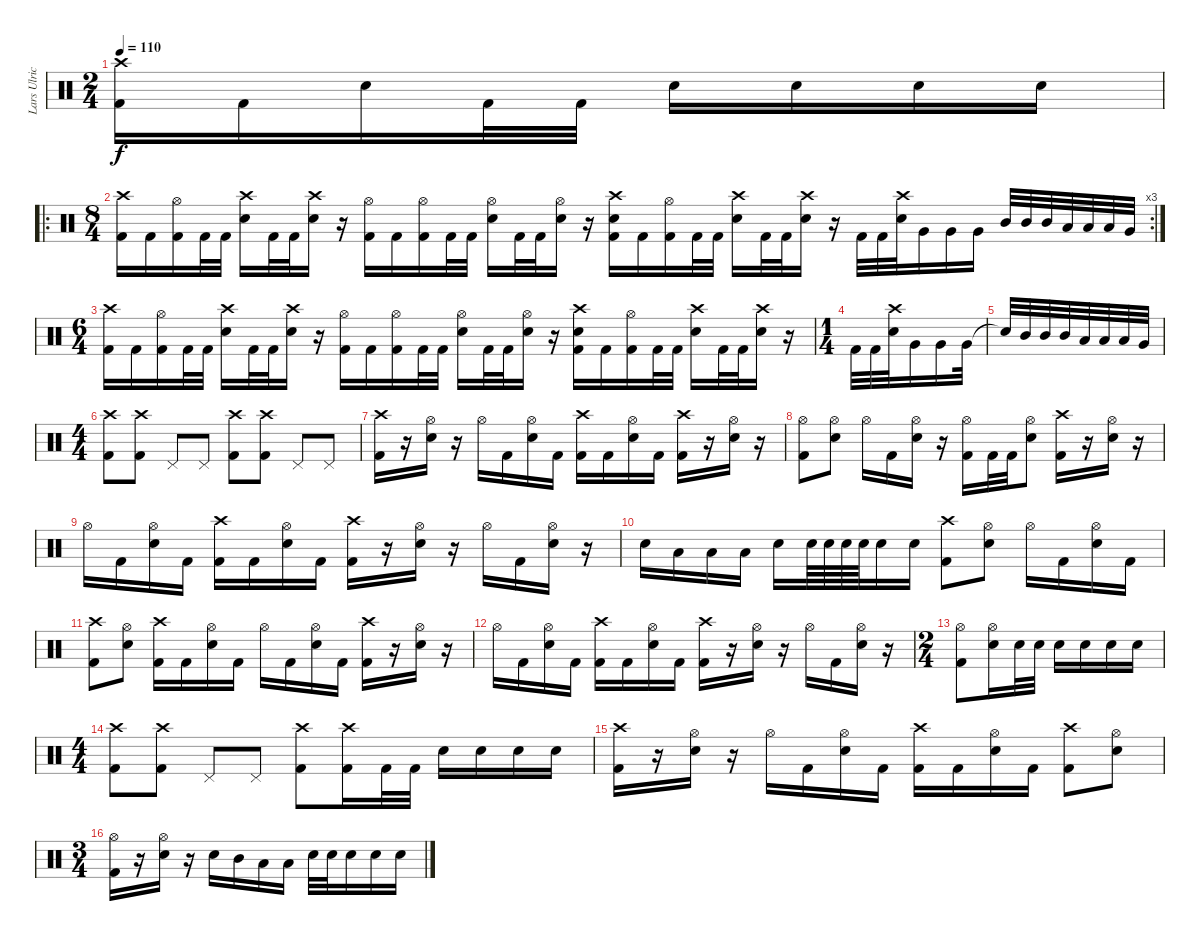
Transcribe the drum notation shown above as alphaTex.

\track ("Lars Ulrich" "Lars Ulric") {instrument percussion}
\staff {score}
\articulation defaults
\ts (2 4)
\tempo 110
\clef neutral
\ks c
("Crash high (hit)" "Kick (hit) 2").16{dy f} "Kick (hit) 2".16 "Snare (hit) 2".16 "Kick (hit) 2".32 "Kick (hit) 2".32 "Snare (hit) 2".16 "Snare (hit) 2".16 "Snare (hit) 2".16 "Snare (hit) 2".16 |
\ro
\rc 3
\ts (8 4)
("Crash high (hit)" "Kick (hit) 2").16 "Kick (hit) 2".16 ("Hi-Hat (open)" "Kick (hit) 2").16 "Kick (hit) 2".32 "Kick (hit) 2".32 ("Crash high (hit)" "Snare (hit) 2").16 "Kick (hit) 2".32 "Kick (hit) 2".32 ("Crash high (hit)" "Snare (hit) 2").16 r.16 ("Hi-Hat (open)" "Kick (hit) 2").16 "Kick (hit) 2".16 ("Hi-Hat (open)" "Kick (hit) 2").16 "Kick (hit) 2".32 "Kick (hit) 2".32 ("Hi-Hat (open)" "Snare (hit) 2").16 "Kick (hit) 2".32 "Kick (hit) 2".32 ("Hi-Hat (open)" "Snare (hit) 2").16 r.16 ("Crash high (hit)" "Snare (hit) 2" "Kick (hit) 2").16 "Kick (hit) 2".16 ("Hi-Hat (open)" "Kick (hit) 2").16 "Kick (hit) 2".32 "Kick (hit) 2".32 ("Crash high (hit)" "Snare (hit) 2").16 "Kick (hit) 2".32 "Kick (hit) 2".32 ("Crash high (hit)" "Snare (hit) 2").16 r.16 "Kick (hit) 2".32 "Kick (hit) 2".32 ("Crash high (hit)" "Snare (hit) 2").32 "Very Low Tom (hit)".16 "Very Low Tom (hit)".16 "Very Low Tom (hit)".16 "Mid Tom (hit)".32 "Mid Tom (hit)".32 "Mid Tom (hit)".32 "Low Tom (hit)".32 "Low Tom (hit)".32 "Low Tom (hit)".32 "Very Low Tom (hit)".32 |
\ts (6 4)
("Crash high (hit)" "Kick (hit) 2").16 "Kick (hit) 2".16 ("Hi-Hat (open)" "Kick (hit) 2").16 "Kick (hit) 2".32 "Kick (hit) 2".32 ("Crash high (hit)" "Snare (hit) 2").16 "Kick (hit) 2".32 "Kick (hit) 2".32 ("Crash high (hit)" "Snare (hit) 2").16 r.16 ("Hi-Hat (open)" "Kick (hit) 2").16 "Kick (hit) 2".16 ("Hi-Hat (open)" "Kick (hit) 2").16 "Kick (hit) 2".32 "Kick (hit) 2".32 ("Hi-Hat (open)" "Snare (hit) 2").16 "Kick (hit) 2".32 "Kick (hit) 2".32 ("Hi-Hat (open)" "Snare (hit) 2").16 r.16 ("Crash high (hit)" "Snare (hit) 2" "Kick (hit) 2").16 "Kick (hit) 2".16 ("Hi-Hat (open)" "Kick (hit) 2").16 "Kick (hit) 2".32 "Kick (hit) 2".32 ("Crash high (hit)" "Snare (hit) 2").16 "Kick (hit) 2".32 "Kick (hit) 2".32 ("Crash high (hit)" "Snare (hit) 2").16 r.16 |
\ts (1 4)
"Kick (hit) 2".32 "Kick (hit) 2".32 ("Crash high (hit)" "Snare (hit) 2").32 "Very Low Tom (hit)".16 "Very Low Tom (hit)".16 "Very Low Tom (hit)".32 |
"Snare (hit)"{t}.32 "Mid Tom (hit)".32 "Mid Tom (hit)".32 "Mid Tom (hit)".32 "Low Tom (hit)".32 "Low Tom (hit)".32 "Low Tom (hit)".32 "Very Low Tom (hit)".32 |
\ts (4 4)
("Crash high (hit)" "Kick (hit) 2").8 ("Crash high (hit)" "Kick (hit) 2").8 "Pedal Hi-Hat (hit)".8 "Pedal Hi-Hat (hit)".8 ("Crash high (hit)" "Kick (hit) 2").8 ("Crash high (hit)" "Kick (hit) 2").8 "Pedal Hi-Hat (hit)".8 "Pedal Hi-Hat (hit)".8 |
("Crash high (hit)" "Kick (hit) 2").16 r.16 ("Hi-Hat (open)" "Snare (hit) 2").16 r.16 "Hi-Hat (open)".16 "Kick (hit) 2".16 ("Hi-Hat (open)" "Snare (hit) 2").16 "Kick (hit) 2".16 ("Crash high (hit)" "Kick (hit) 2").16 "Kick (hit) 2".16 ("Hi-Hat (open)" "Snare (hit) 2").16 "Kick (hit) 2".16 ("Crash high (hit)" "Kick (hit) 2").16 r.16 ("Hi-Hat (open)" "Snare (hit) 2").16 r.16 |
("Hi-Hat (open)" "Kick (hit) 2").8 ("Hi-Hat (open)" "Snare (hit) 2").8 "Hi-Hat (open)".16 "Kick (hit) 2".16 ("Hi-Hat (open)" "Snare (hit) 2").16 r.16 ("Hi-Hat (open)" "Kick (hit) 2").16 "Kick (hit) 2".32 "Kick (hit) 2".32 ("Hi-Hat (open)" "Snare (hit) 2").8 ("Crash high (hit)" "Kick (hit) 2").16 r.16 ("Hi-Hat (open)" "Snare (hit) 2").16 r.16 |
"Hi-Hat (open)".16 "Kick (hit) 2".16 ("Hi-Hat (open)" "Snare (hit) 2").16 "Kick (hit) 2".16 ("Crash high (hit)" "Kick (hit) 2").16 "Kick (hit) 2".16 ("Hi-Hat (open)" "Snare (hit) 2").16 "Kick (hit) 2".16 ("Crash high (hit)" "Kick (hit) 2").16 r.16 ("Hi-Hat (open)" "Snare (hit) 2").16 r.16 "Hi-Hat (open)".16 "Kick (hit) 2".16 ("Hi-Hat (open)" "Snare (hit) 2").16 r.16 |
"Snare (hit) 2".16 "Low Tom (hit)".16 "Low Tom (hit)".16 "Low Tom (hit)".16 "Snare (hit) 2".16 "Snare (hit) 2".64 "Snare (hit) 2".64 "Snare (hit) 2".64 "Snare (hit) 2".64 "Snare (hit) 2".16 "Snare (hit) 2".16 ("Crash high (hit)" "Kick (hit) 2").8 ("Hi-Hat (open)" "Snare (hit) 2").8 "Hi-Hat (open)".16 "Kick (hit) 2".16 ("Hi-Hat (open)" "Snare (hit) 2").16 "Kick (hit) 2".16 |
("Crash high (hit)" "Kick (hit) 2").8 ("Hi-Hat (open)" "Snare (hit) 2").8 ("Crash high (hit)" "Kick (hit) 2").16 "Kick (hit) 2".16 ("Hi-Hat (open)" "Snare (hit) 2").16 "Kick (hit) 2".16 "Hi-Hat (open)".16 "Kick (hit) 2".16 ("Hi-Hat (open)" "Snare (hit) 2").16 "Kick (hit) 2".16 ("Crash high (hit)" "Kick (hit) 2").16 r.16 ("Hi-Hat (open)" "Snare (hit) 2").16 r.16 |
"Hi-Hat (open)".16 "Kick (hit) 2".16 ("Hi-Hat (open)" "Snare (hit) 2").16 "Kick (hit) 2".16 ("Crash high (hit)" "Kick (hit) 2").16 "Kick (hit) 2".16 ("Hi-Hat (open)" "Snare (hit) 2").16 "Kick (hit) 2".16 ("Crash high (hit)" "Kick (hit) 2").16 r.16 ("Hi-Hat (open)" "Snare (hit) 2").16 r.16 "Hi-Hat (open)".16 "Kick (hit) 2".16 ("Hi-Hat (open)" "Snare (hit) 2").16 r.16 |
\ts (2 4)
("Hi-Hat (open)" "Kick (hit) 2").8 ("Hi-Hat (open)" "Snare (hit) 2").16 "Snare (hit) 2".32 "Snare (hit) 2".32 "Snare (hit) 2".16 "Snare (hit) 2".16 "Snare (hit) 2".16 "Snare (hit) 2".16 |
\ts (4 4)
("Crash high (hit)" "Kick (hit) 2").8 ("Crash high (hit)" "Kick (hit) 2").8 "Pedal Hi-Hat (hit)".8 "Pedal Hi-Hat (hit)".8 ("Crash high (hit)" "Kick (hit) 2").8 ("Crash high (hit)" "Kick (hit) 2").16 "Kick (hit) 2".32 "Kick (hit) 2".32 "Snare (hit) 2".16 "Snare (hit) 2".16 "Snare (hit) 2".16 "Snare (hit) 2".16 |
("Crash high (hit)" "Kick (hit) 2").16 r.16 ("Hi-Hat (open)" "Snare (hit) 2").16 r.16 "Hi-Hat (open)".16 "Kick (hit) 2".16 ("Hi-Hat (open)" "Snare (hit) 2").16 "Kick (hit) 2".16 ("Crash high (hit)" "Kick (hit) 2").16 "Kick (hit) 2".16 ("Hi-Hat (open)" "Snare (hit) 2").16 "Kick (hit) 2".16 ("Crash high (hit)" "Kick (hit) 2").8 ("Hi-Hat (open)" "Snare (hit) 2").8 |
\ts (3 4)
("Hi-Hat (open)" "Kick (hit) 2").16 r.16 ("Hi-Hat (open)" "Snare (hit) 2").16 r.16 "Snare (hit) 2".16 "Mid Tom (hit)".16 "Low Tom (hit)".16 "Low Tom (hit)".16 "Snare (hit) 2".32 "Snare (hit) 2".32 "Snare (hit) 2".16 "Snare (hit) 2".16 "Snare (hit) 2".16
